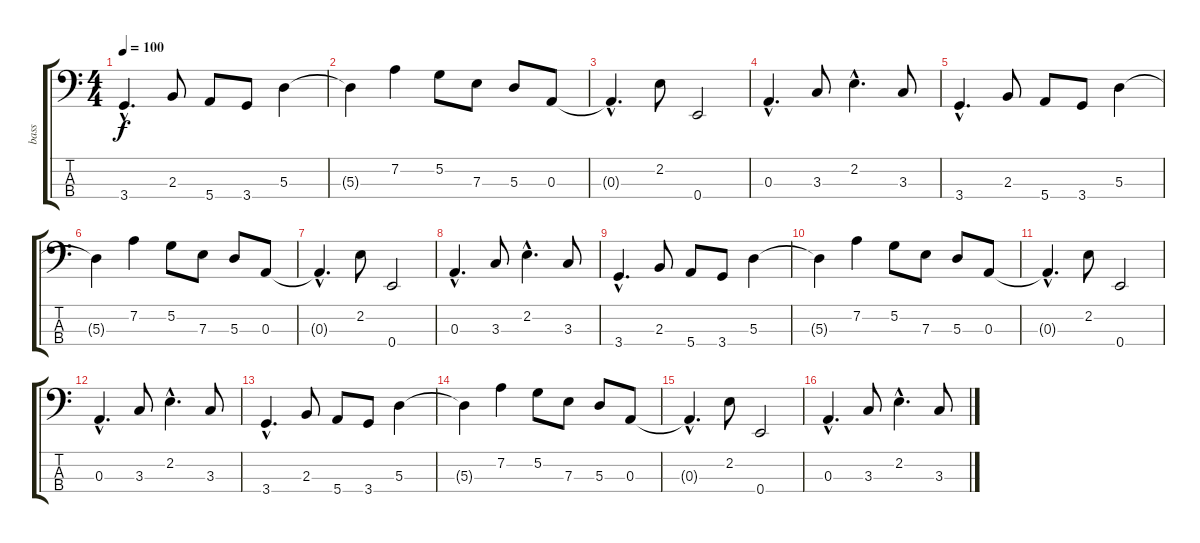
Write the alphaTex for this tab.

\track ("bass" "bass") {instrument electricbassfinger}
\staff {score tabs}
\tuning (G2 D2 A1 E1) {hide}
\ts (4 4)
\tempo 100
\clef f4
\ks c
3.4{hac}.4{d dy f} 2.3.8 5.4.8 3.4.8 5.3.4 |
5.3{t}.4 7.2.4 5.2.8 7.3.8 5.3.8 0.3.8 |
0.3{hac t}.4{d} 2.2.8 0.4.2 |
0.3{hac}.4{d} 3.3.8 2.2{hac}.4{d} 3.3.8 |
3.4{hac}.4{d} 2.3.8 5.4.8 3.4.8 5.3.4 |
5.3{t}.4 7.2.4 5.2.8 7.3.8 5.3.8 0.3.8 |
0.3{hac t}.4{d} 2.2.8 0.4.2 |
0.3{hac}.4{d} 3.3.8 2.2{hac}.4{d} 3.3.8 |
3.4{hac}.4{d} 2.3.8 5.4.8 3.4.8 5.3.4 |
5.3{t}.4 7.2.4 5.2.8 7.3.8 5.3.8 0.3.8 |
0.3{hac t}.4{d} 2.2.8 0.4.2 |
0.3{hac}.4{d} 3.3.8 2.2{hac}.4{d} 3.3.8 |
3.4{hac}.4{d} 2.3.8 5.4.8 3.4.8 5.3.4 |
5.3{t}.4 7.2.4 5.2.8 7.3.8 5.3.8 0.3.8 |
0.3{hac t}.4{d} 2.2.8 0.4.2 |
0.3{hac}.4{d} 3.3.8 2.2{hac}.4{d} 3.3.8
